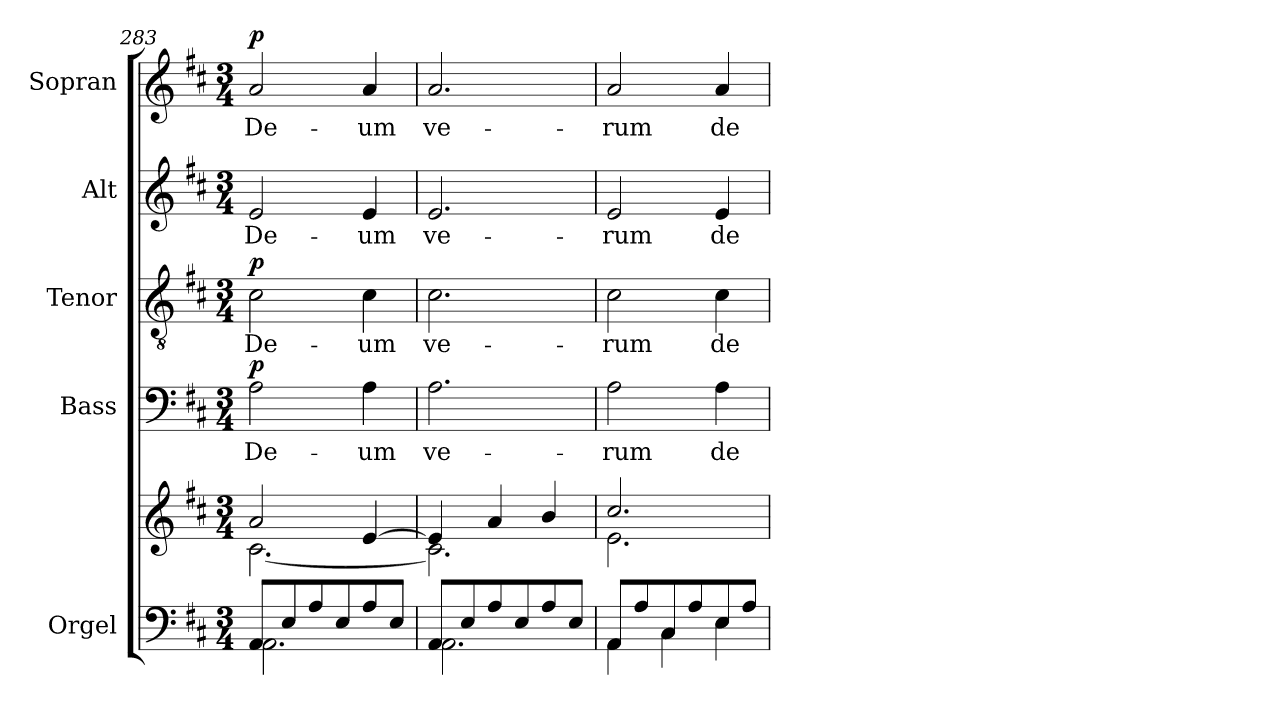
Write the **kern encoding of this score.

**kern	**kern	**kern	**text	**dynam	**kern	**text	**dynam	**kern	**text	**kern	**text	**dynam
*part5	*part5	*part4	*part4	*part4	*part3	*part3	*part3	*part2	*part2	*part1	*part1	*part1
*staff6	*staff5	*staff4	*staff4	*staff4	*staff3	*staff3	*staff3	*staff2	*staff2	*staff1	*staff1	*staff1
*I"Orgel	*	*I"Bass	*	*	*I"Tenor	*	*	*I"Alt	*	*I"Sopran	*	*
*I'Org.	*	*I'B	*	*	*I'T	*	*	*I'A	*	*I'S	*	*
*clefF4	*clefG2	*clefF4	*	*	*clefGv2	*	*	*clefG2	*	*clefG2	*	*
*k[f#c#]	*k[f#c#]	*k[f#c#]	*	*	*k[f#c#]	*	*	*k[f#c#]	*	*k[f#c#]	*	*
*D:	*D:	*D:	*	*	*D:	*	*	*D:	*	*D:	*	*
*M3/4	*M3/4	*M3/4	*	*	*M3/4	*	*	*M3/4	*	*M3/4	*	*
=283	=283	=283	=283	=283	=283	=283	=283	=283	=283	=283	=283	=283
*^	*^	*	*	*	*	*	*	*	*	*	*	*
!	!	!	!	!	!LO:LY:b	!LO:DY:a	!	!LO:LY:b	!LO:DY:a	!	!LO:LY:b	!	!LO:LY:b	!LO:DY:a
8AA/L	2.AA\	2a/	[<2.c#\	2A\	De-	p	2c#\	De-	p	2e/	De-	2a/	De-	p
8E/	.	.	.	.	.	.	.	.	.	.	.	.	.	.
8A/	.	.	.	.	.	.	.	.	.	.	.	.	.	.
8E/	.	.	.	.	.	.	.	.	.	.	.	.	.	.
!	!	!	!	!	!LO:LY:b	!	!	!LO:LY:b	!	!	!LO:LY:b	!	!LO:LY:b	!
8A/	.	[>4e/	.	4A\	-um	.	4c#\	-um	.	4e/	-um	4a/	-um	.
8E/J	.	.	.	.	.	.	.	.	.	.	.	.	.	.
=284	=284	=284	=284	=284	=284	=284	=284	=284	=284	=284	=284	=284	=284	=284
!	!	!	!	!	!LO:LY:b	!	!	!LO:LY:b	!	!	!LO:LY:b	!	!LO:LY:b	!
8AA/L	2.AA\	4e/]	2.c#\]	2.A\	ve-	.	2.c#\	ve-	.	2.e/	ve-	2.a/	ve-	.
8E/	.	.	.	.	.	.	.	.	.	.	.	.	.	.
8A/	.	4a/	.	.	.	.	.	.	.	.	.	.	.	.
8E/	.	.	.	.	.	.	.	.	.	.	.	.	.	.
8A/	.	4b/	.	.	.	.	.	.	.	.	.	.	.	.
8E/J	.	.	.	.	.	.	.	.	.	.	.	.	.	.
=285	=285	=285	=285	=285	=285	=285	=285	=285	=285	=285	=285	=285	=285	=285
!	!	!	!	!	!LO:LY:b	!	!	!LO:LY:b	!	!	!LO:LY:b	!	!LO:LY:b	!
8AA/L	4AA\	2.cc#/	2.e\	2A\	-rum	.	2c#\	-rum	.	2e/	-rum	2a/	-rum	.
8A/	.	.	.	.	.	.	.	.	.	.	.	.	.	.
8C#/	4C#\	.	.	.	.	.	.	.	.	.	.	.	.	.
8A/	.	.	.	.	.	.	.	.	.	.	.	.	.	.
!	!	!	!	!	!LO:LY:b	!	!	!LO:LY:b	!	!	!LO:LY:b	!	!LO:LY:b	!
8E/	4E\	.	.	4A\	de	.	4c#\	de	.	4e/	de	4a/	de	.
8A/J	.	.	.	.	.	.	.	.	.	.	.	.	.	.
*v	*v	*	*	*	*	*	*	*	*	*	*	*	*	*
*	*v	*v	*	*	*	*	*	*	*	*	*	*	*
=	=	=	=	=	=	=	=	=	=	=	=	=
*-	*-	*-	*-	*-	*-	*-	*-	*-	*-	*-	*-	*-
